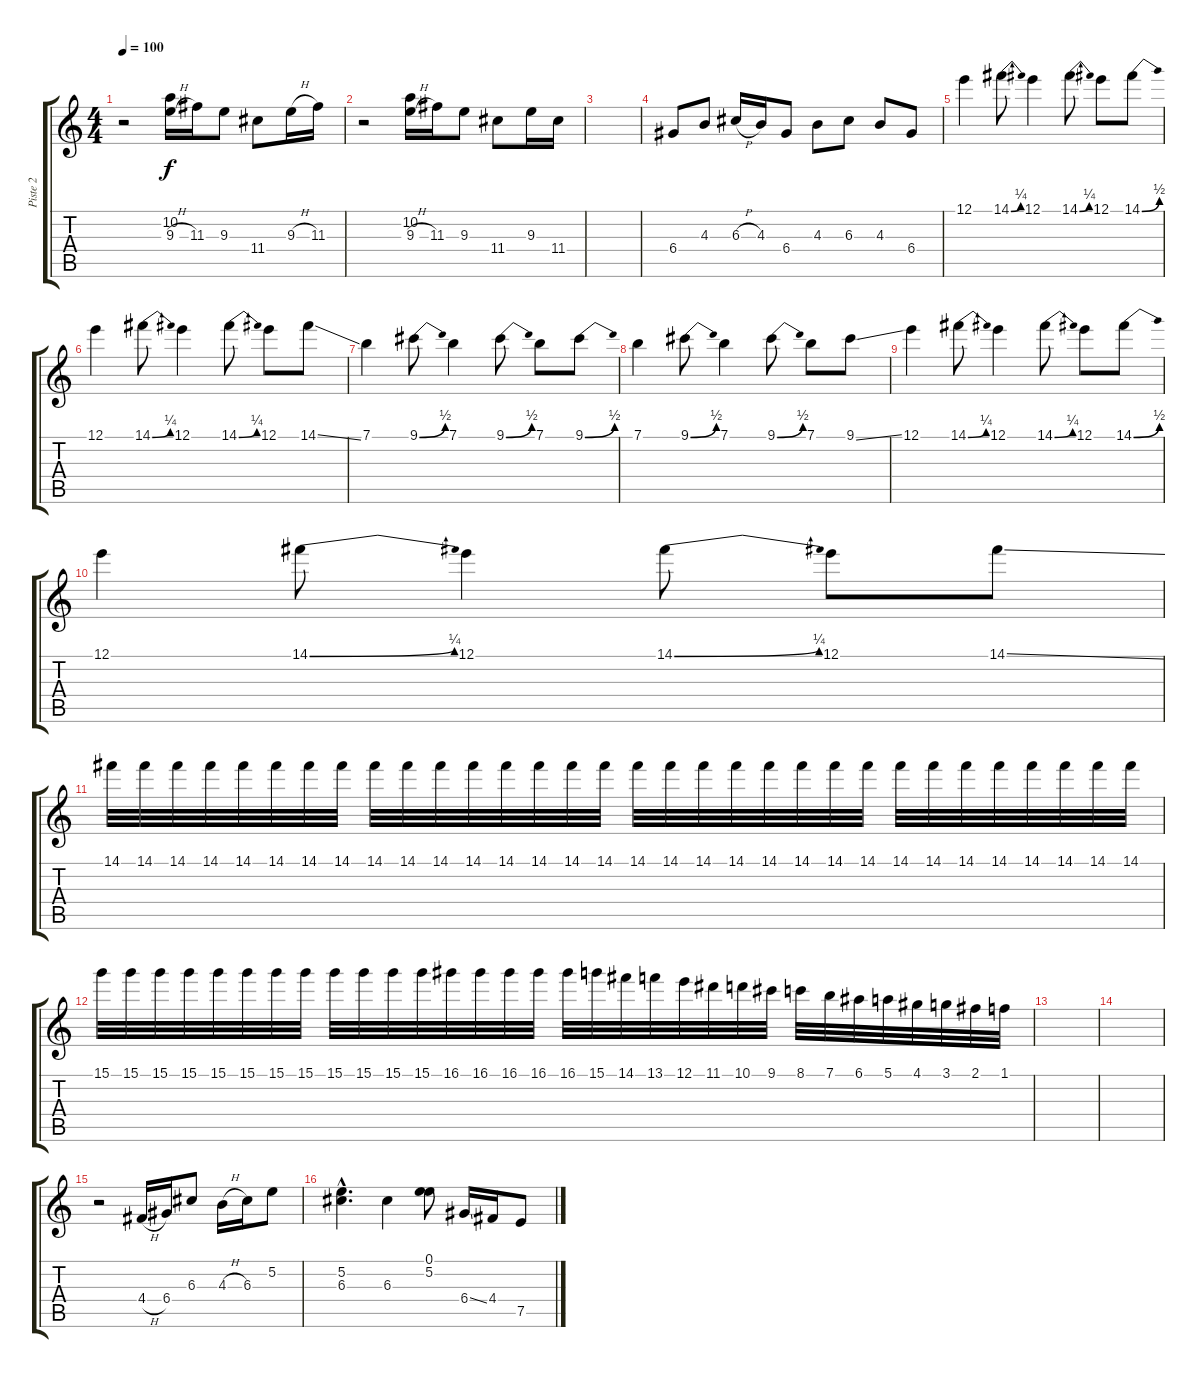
\track ("Piste 2" "Piste 2") {instrument distortionguitar}
\staff {score tabs}
\tuning (E4 B3 G3 D3 A2 E2) {hide}
\ts (4 4)
\tempo 100
\clef g2
\ks c
r.2{dy f} (10.2 9.3{h}).16 11.3.16 9.3.8 11.4.8 9.3{h}.16 11.3.16 |
r.2 (10.2 9.3{h}).16 11.3.16 9.3.8 11.4.8 9.3.16 11.4.16 |
|
6.4.8 4.3.8 6.3{h}.16 4.3.16 6.4.8 4.3.8 6.3.8 4.3.8 6.4.8 |
12.1.4 14.1{be (bend 0 0 60 1)}.8 12.1.4 14.1{be (bend 0 0 60 1)}.8 12.1.8 14.1{be (bend 0 0 60 2)}.8 |
12.1.4 14.1{be (bend 0 0 60 1)}.8 12.1.4 14.1{be (bend 0 0 60 1)}.8 12.1.8 14.1{ss}.8 |
7.1.4 9.1{be (bend 0 0 60 2)}.8 7.1.4 9.1{be (bend 0 0 60 2)}.8 7.1.8 9.1{be (bend 0 0 60 2)}.8 |
7.1.4 9.1{be (bend 0 0 60 2)}.8 7.1.4 9.1{be (bend 0 0 60 2)}.8 7.1.8 9.1{ss}.8 |
12.1.4 14.1{be (bend 0 0 60 1)}.8 12.1.4 14.1{be (bend 0 0 60 1)}.8 12.1.8 14.1{be (bend 0 0 60 2)}.8 |
12.1.4 14.1{be (bend 0 0 60 1)}.8 12.1.4 14.1{be (bend 0 0 60 1)}.8 12.1.8 14.1{ss}.8 |
14.1.32 14.1.32 14.1.32 14.1.32 14.1.32 14.1.32 14.1.32 14.1.32 14.1.32 14.1.32 14.1.32 14.1.32 14.1.32 14.1.32 14.1.32 14.1.32 14.1.32 14.1.32 14.1.32 14.1.32 14.1.32 14.1.32 14.1.32 14.1.32 14.1.32 14.1.32 14.1.32 14.1.32 14.1.32 14.1.32 14.1.32 14.1.32 |
15.1.32 15.1.32 15.1.32 15.1.32 15.1.32 15.1.32 15.1.32 15.1.32 15.1.32 15.1.32 15.1.32 15.1.32 16.1.32 16.1.32 16.1.32 16.1.32 16.1.32 15.1.32 14.1.32 13.1.32 12.1.32 11.1.32 10.1.32 9.1.32 8.1.32 7.1.32 6.1.32 5.1.32 4.1.32 3.1.32 2.1.32 1.1.32 |
|
|
r.2 4.4{h}.16 6.4.16 6.3.8 4.3{h}.16 6.3.16 5.2.8 |
(5.2{hac} 6.3{hac}).4{d} 6.3.4 (0.1 5.2).8 6.4{ss}.16 4.4.16 7.5.8
